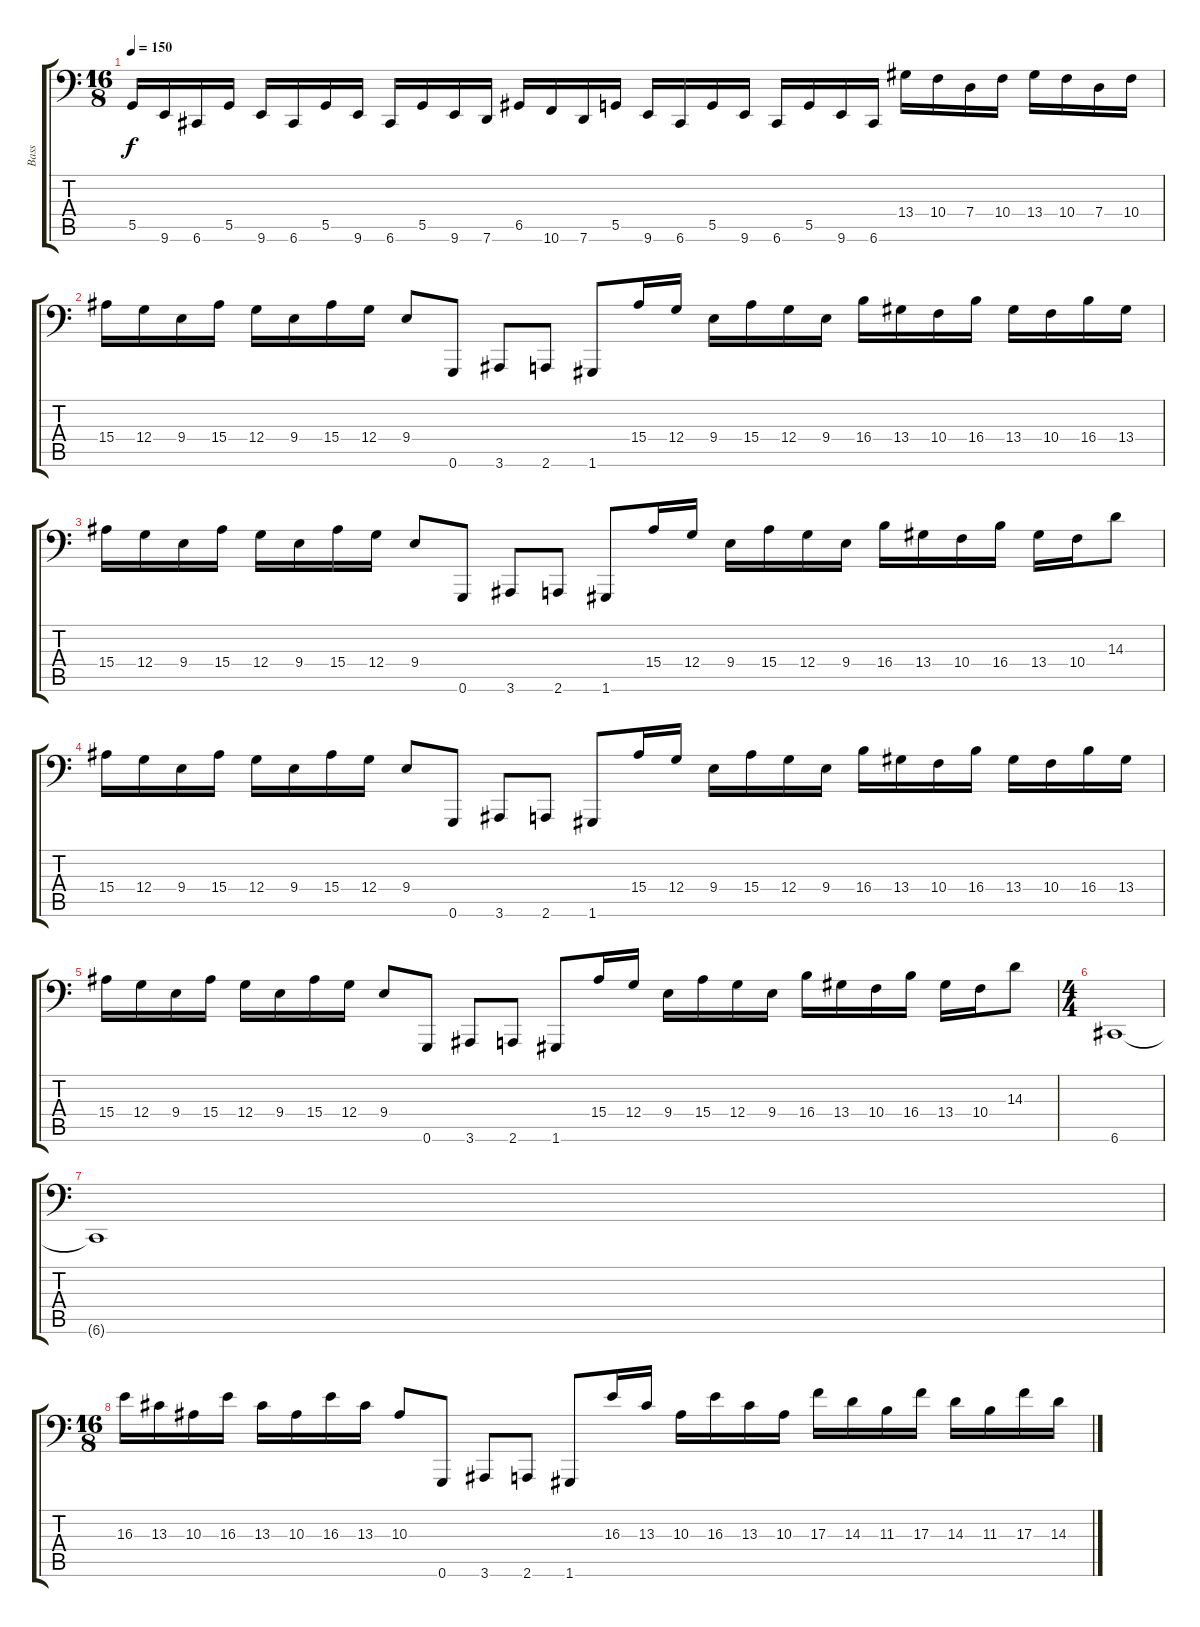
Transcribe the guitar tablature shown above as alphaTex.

\track ("Bass" "Bass") {instrument electricbassfinger}
\staff {score tabs}
\tuning (A2 F2 C2 G1 D1 G0) {hide}
\ts (16 8)
\tempo 150
\clef f4
\ks c
5.5.16{dy f} 9.6.16 6.6.16 5.5.16 9.6.16 6.6.16 5.5.16 9.6.16 6.6.16 5.5.16 9.6.16 7.6.16 6.5.16 10.6.16 7.6.16 5.5.16 9.6.16 6.6.16 5.5.16 9.6.16 6.6.16 5.5.16 9.6.16 6.6.16 13.4.16 10.4.16 7.4.16 10.4.16 13.4.16 10.4.16 7.4.16 10.4.16 |
15.4.16 12.4.16 9.4.16 15.4.16 12.4.16 9.4.16 15.4.16 12.4.16 9.4.8 0.6.8 3.6.8 2.6.8 1.6.8 15.4.16 12.4.16 9.4.16 15.4.16 12.4.16 9.4.16 16.4.16 13.4.16 10.4.16 16.4.16 13.4.16 10.4.16 16.4.16 13.4.16 |
15.4.16 12.4.16 9.4.16 15.4.16 12.4.16 9.4.16 15.4.16 12.4.16 9.4.8 0.6.8 3.6.8 2.6.8 1.6.8 15.4.16 12.4.16 9.4.16 15.4.16 12.4.16 9.4.16 16.4.16 13.4.16 10.4.16 16.4.16 13.4.16 10.4.16 14.3.8 |
15.4.16 12.4.16 9.4.16 15.4.16 12.4.16 9.4.16 15.4.16 12.4.16 9.4.8 0.6.8 3.6.8 2.6.8 1.6.8 15.4.16 12.4.16 9.4.16 15.4.16 12.4.16 9.4.16 16.4.16 13.4.16 10.4.16 16.4.16 13.4.16 10.4.16 16.4.16 13.4.16 |
15.4.16 12.4.16 9.4.16 15.4.16 12.4.16 9.4.16 15.4.16 12.4.16 9.4.8 0.6.8 3.6.8 2.6.8 1.6.8 15.4.16 12.4.16 9.4.16 15.4.16 12.4.16 9.4.16 16.4.16 13.4.16 10.4.16 16.4.16 13.4.16 10.4.16 14.3.8 |
\ts (4 4)
6.6.1 |
6.6{t}.1 |
\ts (16 8)
16.3.16 13.3.16 10.3.16 16.3.16 13.3.16 10.3.16 16.3.16 13.3.16 10.3.8 0.6.8 3.6.8 2.6.8 1.6.8 16.3.16 13.3.16 10.3.16 16.3.16 13.3.16 10.3.16 17.3.16 14.3.16 11.3.16 17.3.16 14.3.16 11.3.16 17.3.16 14.3.16
